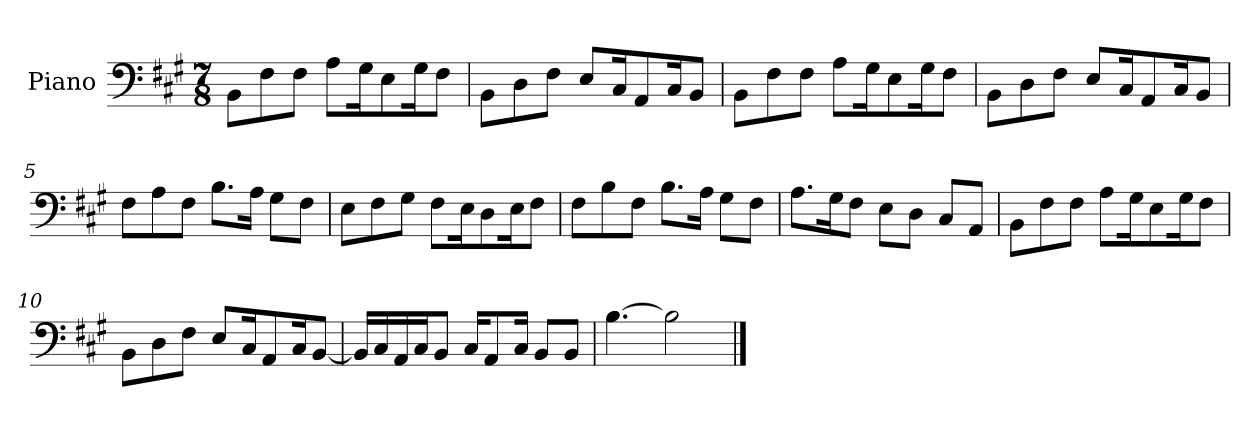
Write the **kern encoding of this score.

**kern
*part1
*staff1
*I"Piano
*I'Pno.
*clefF4
*k[f#c#g#]
*M7/8
=1
8BB\L
8F#\
8F#\J
8A\L
16G#\K
8E\
16G#\K
8F#\J
=2
8BB\L
8D\
8F#\J
8E/L
16C#/K
8AA/
16C#/K
8BB/J
=3
8BB\L
8F#\
8F#\J
8A\L
16G#\K
8E\
16G#\K
8F#\J
=4
8BB\L
8D\
8F#\J
8E/L
16C#/K
8AA/
16C#/K
8BB/J
=5
8F#\L
8A\
8F#\J
8.B\L
16A\Jk
8G#\L
8F#\J
=6
8E\L
8F#\
8G#\J
8F#\L
16E\K
8D\
16E\K
8F#\J
!!LO:LB:g=z
=7
8F#\L
8B\
8F#\J
8.B\L
16A\Jk
8G#\L
8F#\J
=8
8.A\L
16G#\K
8F#\J
8E\L
8D\J
8C#/L
8AA/J
=9
8BB\L
8F#\
8F#\J
8A\L
16G#\K
8E\
16G#\K
8F#\J
=10
8BB\L
8D\
8F#\J
8E/L
16C#/K
8AA/
16C#/K
[8BB/J
=11
16BB/LL]
16C#/
16AA/
16C#/J
8BB/J
16C#/KL
8AA/
16C#/Jk
8BB/L
8BB/J
=12
[4.B\
2B\]
==
*-
